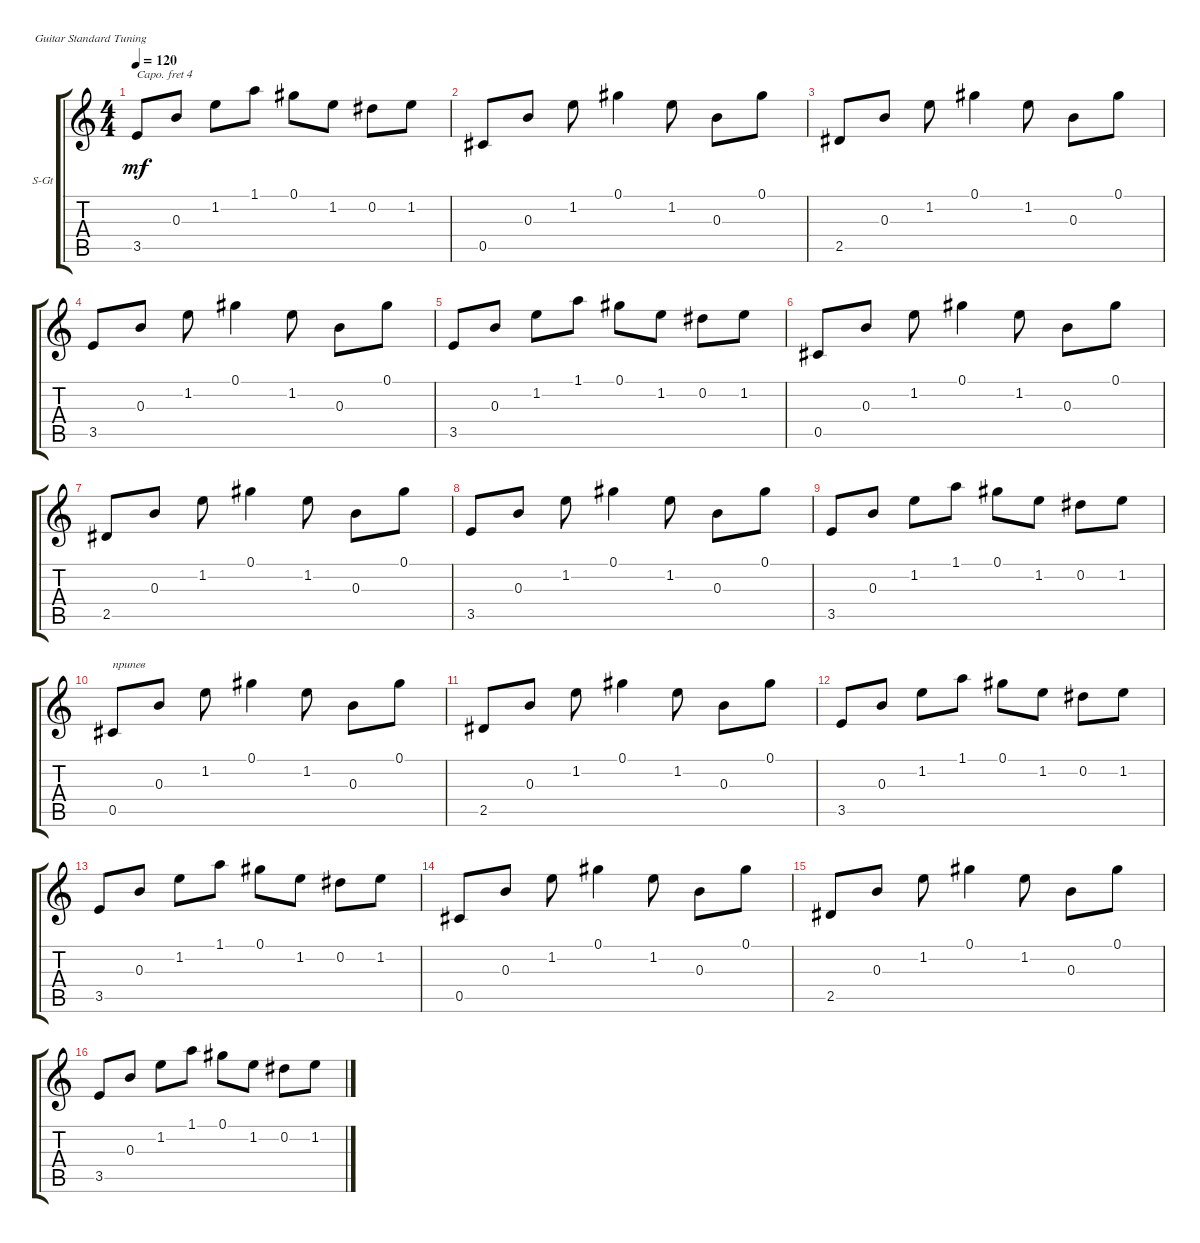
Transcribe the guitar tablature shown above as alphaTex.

\defaultSystemsLayout 4
\bracketExtendMode groupsimilarinstruments
\firstSystemTrackNameOrientation horizontal
\otherSystemsTrackNameOrientation horizontal
\track ("Guitar 1" "S-Gt") {instrument acousticguitarsteel}
\staff {score tabs}
\capo 4
\tuning (E4 B3 G3 D3 A2 E2)
\ts (4 4)
\tempo 120
\clef g2
\ks c
3.5.8{dy mf} 0.3.8 1.2.8 1.1.8 0.1.8 1.2.8 0.2.8 1.2.8 |
0.5.8 0.3.8 1.2.8 0.1.4 1.2.8 0.3.8 0.1.8 |
2.5.8 0.3.8 1.2.8 0.1.4 1.2.8 0.3.8 0.1.8 |
3.5.8 0.3.8 1.2.8 0.1.4 1.2.8 0.3.8 0.1.8 |
3.5.8 0.3.8 1.2.8 1.1.8 0.1.8 1.2.8 0.2.8 1.2.8 |
0.5.8 0.3.8 1.2.8 0.1.4 1.2.8 0.3.8 0.1.8 |
2.5.8 0.3.8 1.2.8 0.1.4 1.2.8 0.3.8 0.1.8 |
3.5.8 0.3.8 1.2.8 0.1.4 1.2.8 0.3.8 0.1.8 |
3.5.8 0.3.8 1.2.8 1.1.8 0.1.8 1.2.8 0.2.8 1.2.8 |
0.5.8{txt "припев"} 0.3.8 1.2.8 0.1.4 1.2.8 0.3.8 0.1.8 |
2.5.8 0.3.8 1.2.8 0.1.4 1.2.8 0.3.8 0.1.8 |
3.5.8 0.3.8 1.2.8 1.1.8 0.1.8 1.2.8 0.2.8 1.2.8 |
3.5.8 0.3.8 1.2.8 1.1.8 0.1.8 1.2.8 0.2.8 1.2.8 |
0.5.8 0.3.8 1.2.8 0.1.4 1.2.8 0.3.8 0.1.8 |
2.5.8 0.3.8 1.2.8 0.1.4 1.2.8 0.3.8 0.1.8 |
3.5.8 0.3.8 1.2.8 1.1.8 0.1.8 1.2.8 0.2.8 1.2.8
